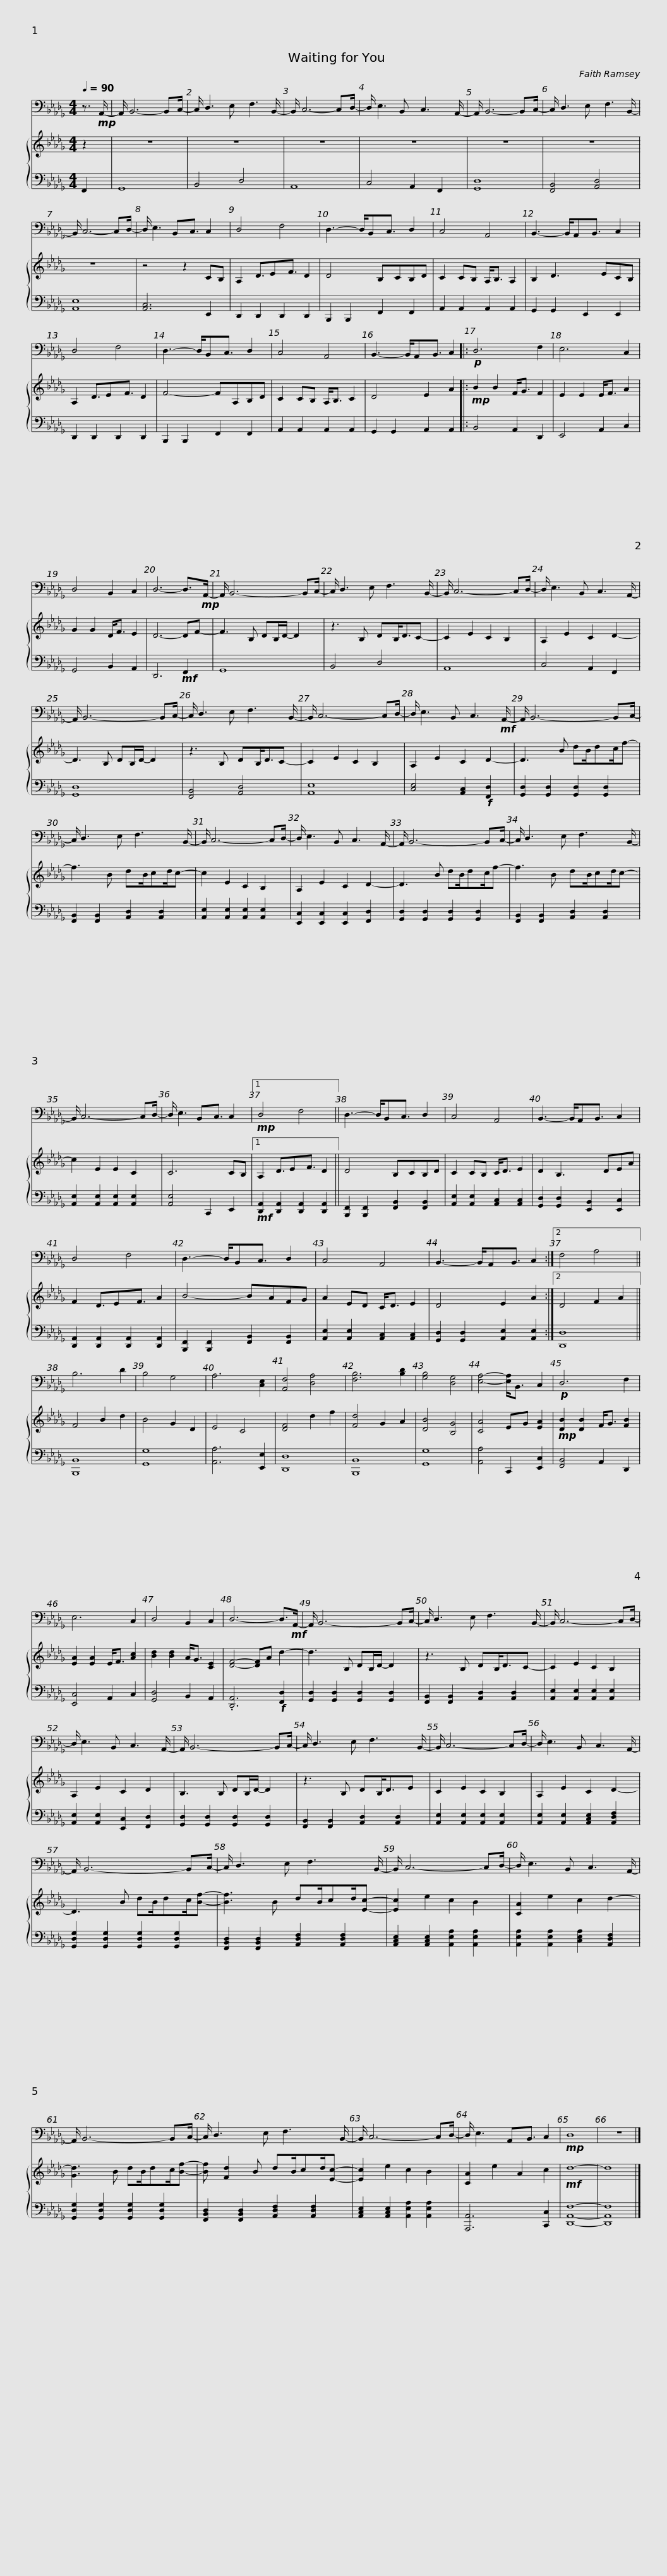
X:1
%%score 1 { 2 | 3 }
L:1/8
Q:1/4=90
M:4/4
I:linebreak $
K:Db
V:1 bass
V:2 treble
V:3 bass
V:1
 z3/2!mp! A,,/- | A,,/ B,,6- B,,C,/- | C,/ D,3 E, F,3 B,,/- | B,,/ C,6- C,D,/- | D,/ E,3 B,, C,3 A,,/- | %5
 A,,/ B,,6- B,,C,/- |$ C,/ D,3 E, F,3 B,,/- | B,,/ C,6- C,D,/- | D,/ E,3 B,,C,3/2 C,2 | D,4 F,4 | %10
 D,3- D,/B,,C,3/2 D,2 |$ C,4 A,,4 | B,,3- B,,/A,,B,,3/2 C,2 | D,4 F,4 | D,3- D,/B,,C,3/2 D,2 |$ %15
 C,4 A,,4 | B,,3- B,,/A,,B,,3/2 C,2 |:!p! D,6 F,2 | E,6 C,2 | D,4 B,,2 C,2 | %20
 D,6- D,>!mp!A,,- |$ A,,/ B,,6- B,,C,/- | C,/ D,3 E, F,3 B,,/- | B,,/ C,6- C,D,/- | D,/ E,3 B,, C,3 A,,/- |$ %25
 A,,/ B,,6- B,,C,/- | C,/ D,3 E, F,3 B,,/- | B,,/ C,6- C,D,/- | D,/ E,3 B,, C,3!mf! A,,/- |$ A,,/ B,,6- B,,C,/- | %30
 C,/ D,3 E, F,3 B,,/- | B,,/ C,6- C,D,/- | D,/ E,3 B,, C,3 A,,/- |$ A,,/ B,,6- B,,C,/- | C,/ D,3 E, F,3 B,,/- | %35
 B,,/ C,6- C,D,/- | D,/ E,3 B,,C,3/2 C,2 |1$!mp! D,4 F,4 || D,3- D,/B,,C,3/2 D,2 | C,4 A,,4 | %40
 B,,3- B,,/A,,B,,3/2 C,2 |$ D,4 F,4 | D,3- D,/B,,C,3/2 D,2 | C,4 A,,4 | B,,3- B,,/A,,B,,3/2 C,2 :|2 %45
 F,4 A,4 || B,6 D2 |$ B,4 G,4 | A,6 [C,E,]2 | [A,,F,]4 [D,A,]4 | %50
 [F,B,]6 [B,D]2 | [G,B,]4 [D,G,]4 | [E,A,]4- [E,A,]<B,, C,2 |!p! D,6 F,2 | E,6 C,2 |$ %55
 D,4 B,,2 C,2 | D,6- D,>!mf!A,,- | A,,/ B,,6- B,,C,/- | C,/ D,3 E, F,3 B,,/- |$ B,,/ C,6- C,D,/- | %60
 D,/ E,3 B,, C,3 A,,/- | A,,/ B,,6- B,,C,/- | C,/ D,3 E, F,3 B,,/- |$ B,,/ C,6- C,D,/- | D,/ E,3 B,, C,3 A,,/- | %65
 A,,/ B,,6- B,,C,/- | C,/ D,3 E, F,3 B,,/- |$ B,,/ C,6- C,D,/- | D,/ E,3 B,, C,3 A,,/- | A,,/ B,,6- B,,C,/- | %70
 C,/ D,3 E, F,3 B,,/- |$ B,,/ C,6- C,D,/- | D,/ E,3 A,,B,,3/2 C,2 |!mp! D,8 | z8 |] %75
V:2
 z2 | z8 | z8 | z8 | z8 | %5
 z8 |$ z8 | z8 | z4 z2 CB, | A,2 D3/2EF3/2 D2 | %10
 D4 B,CB,D |$ C2 CB, A,<B, A,2 | B,2 D3 ECB, | A,2 D3/2EF3/2 D2 | F4- FA,B,D |$ %15
 C2 CB, A,<B, C2 | D4 E2 A2 |:!mp! B2 B2 F<G F2 | E2 E2 E<F A2 | G2 G2 D<F E2 | %20
 D6- DF- |$ F3 B, DB,/D/- D2 | z3 B, DB,<DC- | C2 E2 C2 B,2 | A,2 E2 C2 D2- |$ %25
 D3 B, DB,/D/- D2 | z3 B, DB,<DC- | C2 E2 C2 B,2 | A,2 E2 C2 D2- |$ D3 B dB/dc/f- | %30
 f3 B dB/cd/c- | c2 E2 C2 B,2 | A,2 E2 C2 D2- |$ D3 B dB/dc/f- | f3 B dB/cd/c- | %35
 c2 E2 E2 C2 | C6 CB, |1$ A,2 D3/2EF3/2 D2 || D4 B,CB,D | C2 CB, C<D E2 | %40
 D2 B,3 DEA |$ F2 D3/2EF3/2 A2 | B4- BAFG | A2 ED C<D E2 | D4 E2 A2 :|2 %45
 D4 F2 A2 || F4 B2 d2 |$ B4 G2 D2 | E4 C4 | [DF]4 d2 f2 | %50
 [Fd]4 G2 A2 | [DB]4 [B,G]4 | [CA]4 EG [EA]2 |!mp! [DB]2 [DB]2 F<G [FB]2 | [EA]2 [EA]2 E<F [Ac]2 |$ %55
 [Bd]2 [Bd]2 A<G [CE]2 | [DF]4- [DF]A d2- | d3 B, DB,/D/- D2 | z3 B, DB,<DC- |$ C2 E2 C2 B,2 | %60
 A,2 E2 C2 D2 | B,3 B, DB,/D/- D2 | z3 B, DB,<DE |$ C2 E2 C2 B,2 | A,2 E2 C2 D2- | %65
 D3 B dB/dc/[Bf]- | [Bf]3 B dB/cd/[Ec]- |$ [Ec]2 e2 c2 B2 | [CA]2 e2 c2 d2- | [Gd]3 B dB/dc/[Bf]- | %70
 [Bf] [Fd]2 B dB/cd/[Ec]- |$ [Ec]2 e2 c2 B2 | [CA]2 e2 A2 c2 |!mf! d8- | d8 |] %75
V:3
 F,,2 | G,,8 | B,,4 D,4 | A,,8 | C,4 A,,2 F,,2 | %5
 [G,,D,]8 |$ [F,,B,,]4 [A,,D,]4 | [A,,E,]8 | [A,,C,]6 E,,2 | D,,2 D,,2 D,,2 D,,2 | %10
 B,,,2 B,,,2 F,,2 F,,2 |$ A,,2 A,,2 A,,2 A,,2 | G,,2 G,,2 E,,2 E,,2 | D,,2 D,,2 D,,2 D,,2 | B,,,2 B,,,2 F,,2 F,,2 |$ %15
 A,,2 A,,2 A,,2 A,,2 | G,,2 G,,2 A,,2 A,,2 |: B,,4 A,,2 D,,2 | E,,4 A,,2 C,2 | G,,4 B,,2 A,,2 | %20
 D,,6!mf! F,,2 |$ G,,8 | B,,4 D,4 | A,,8 | C,4 A,,2 F,,2 |$ %25
 [G,,D,]8 | [F,,B,,]4 [A,,D,]4 | [A,,E,]8 | [C,E,]4 [A,,C,]2!f! [F,,D,]2 |$ [G,,D,]2 [G,,D,]2 [G,,D,]2 [G,,D,]2 | %30
 [F,,B,,]2 [F,,B,,]2 [A,,D,]2 [A,,D,]2 | [A,,E,]2 [A,,E,]2 [A,,E,]2 [A,,E,]2 | [E,,C,]2 [E,,C,]2 [E,,C,]2 [F,,D,]2 |$ [G,,D,]2 [G,,D,]2 [G,,D,]2 [G,,D,]2 | [F,,B,,]2 [F,,B,,]2 [A,,D,]2 [A,,D,]2 | %35
 [A,,E,]2 [A,,E,]2 [A,,E,]2 [A,,E,]2 | [A,,E,]4 C,,2 E,,2 |1$!mf! [D,,A,,]2 [D,,A,,]2 [D,,A,,]2 [D,,A,,]2 || [B,,,F,,]2 [B,,,F,,]2 [F,,B,,]2 [F,,B,,]2 | [A,,E,]2 [A,,E,]2 [A,,C,]2 [A,,C,]2 | %40
 [G,,D,]2 [G,,D,]2 [E,,B,,]2 [E,,C,]2 |$ [D,,A,,]2 [D,,A,,]2 [D,,A,,]2 [D,,A,,]2 | [B,,,F,,]2 [B,,,F,,]2 [F,,B,,]2 [F,,B,,]2 | [A,,E,]2 [A,,E,]2 [A,,C,]2 [A,,C,]2 | [G,,D,]2 [G,,D,]2 [A,,E,]2 [A,,E,]2 :|2 %45
 [D,,D,]8 || [B,,,B,,]8 |$ [G,,G,]8 | [A,,A,]6 [E,,E,]2 | [D,,D,]8 | %50
 [B,,,B,,]8 | [G,,G,]8 | [A,,A,]4 C,,2 [E,,C,]2 | [F,,B,,]4 A,,2 D,,2 | [E,,C,]4 A,,2 C,2 |$ %55
 [G,,D,]4 B,,2 A,,2 | .[D,,A,,]6!f! [F,,D,]2 | [G,,D,]2 [G,,D,]2 [G,,D,]2 [G,,D,]2 | [F,,B,,]2 [F,,B,,]2 [A,,D,]2 [A,,D,]2 |$ [A,,E,]2 [A,,E,]2 [A,,E,]2 [A,,E,]2 | %60
 [A,,E,]2 [A,,E,]2 [E,,C,]2 [F,,D,]2 | [G,,D,]2 [G,,D,]2 [G,,D,]2 [G,,D,]2 | [F,,B,,]2 [F,,B,,]2 [A,,D,]2 [A,,D,]2 |$ [A,,E,]2 [A,,E,]2 [A,,E,]2 [A,,E,]2 | [A,,E,]2 [A,,E,]2 [A,,C,E,]2 [A,,D,F,]2 | %65
 [G,,D,G,]2 [G,,D,G,]2 [G,,D,G,]2 [G,,D,G,]2 | [F,,B,,D,]2 [F,,B,,D,]2 [A,,D,F,]2 [A,,D,F,]2 |$ [A,,C,E,]2 [A,,C,E,]2 [A,,E,A,]2 [A,,E,A,]2 | [A,,E,A,]2 [A,,E,A,]2 [C,E,A,]2 [A,,D,F,]2 | [G,,D,G,]2 [G,,D,G,]2 [G,,D,G,]2 [G,,D,G,]2 | %70
 [F,,B,,D,]2 [F,,B,,D,]2 [A,,D,F,]2 [A,,D,F,]2 |$ [A,,C,E,]2 [A,,C,E,]2 [A,,E,A,]2 [A,,E,A,]2 | [A,,,A,,]6 [C,,C,]2 | [D,,A,,F,]8- | [D,,A,,F,]8 |] %75
